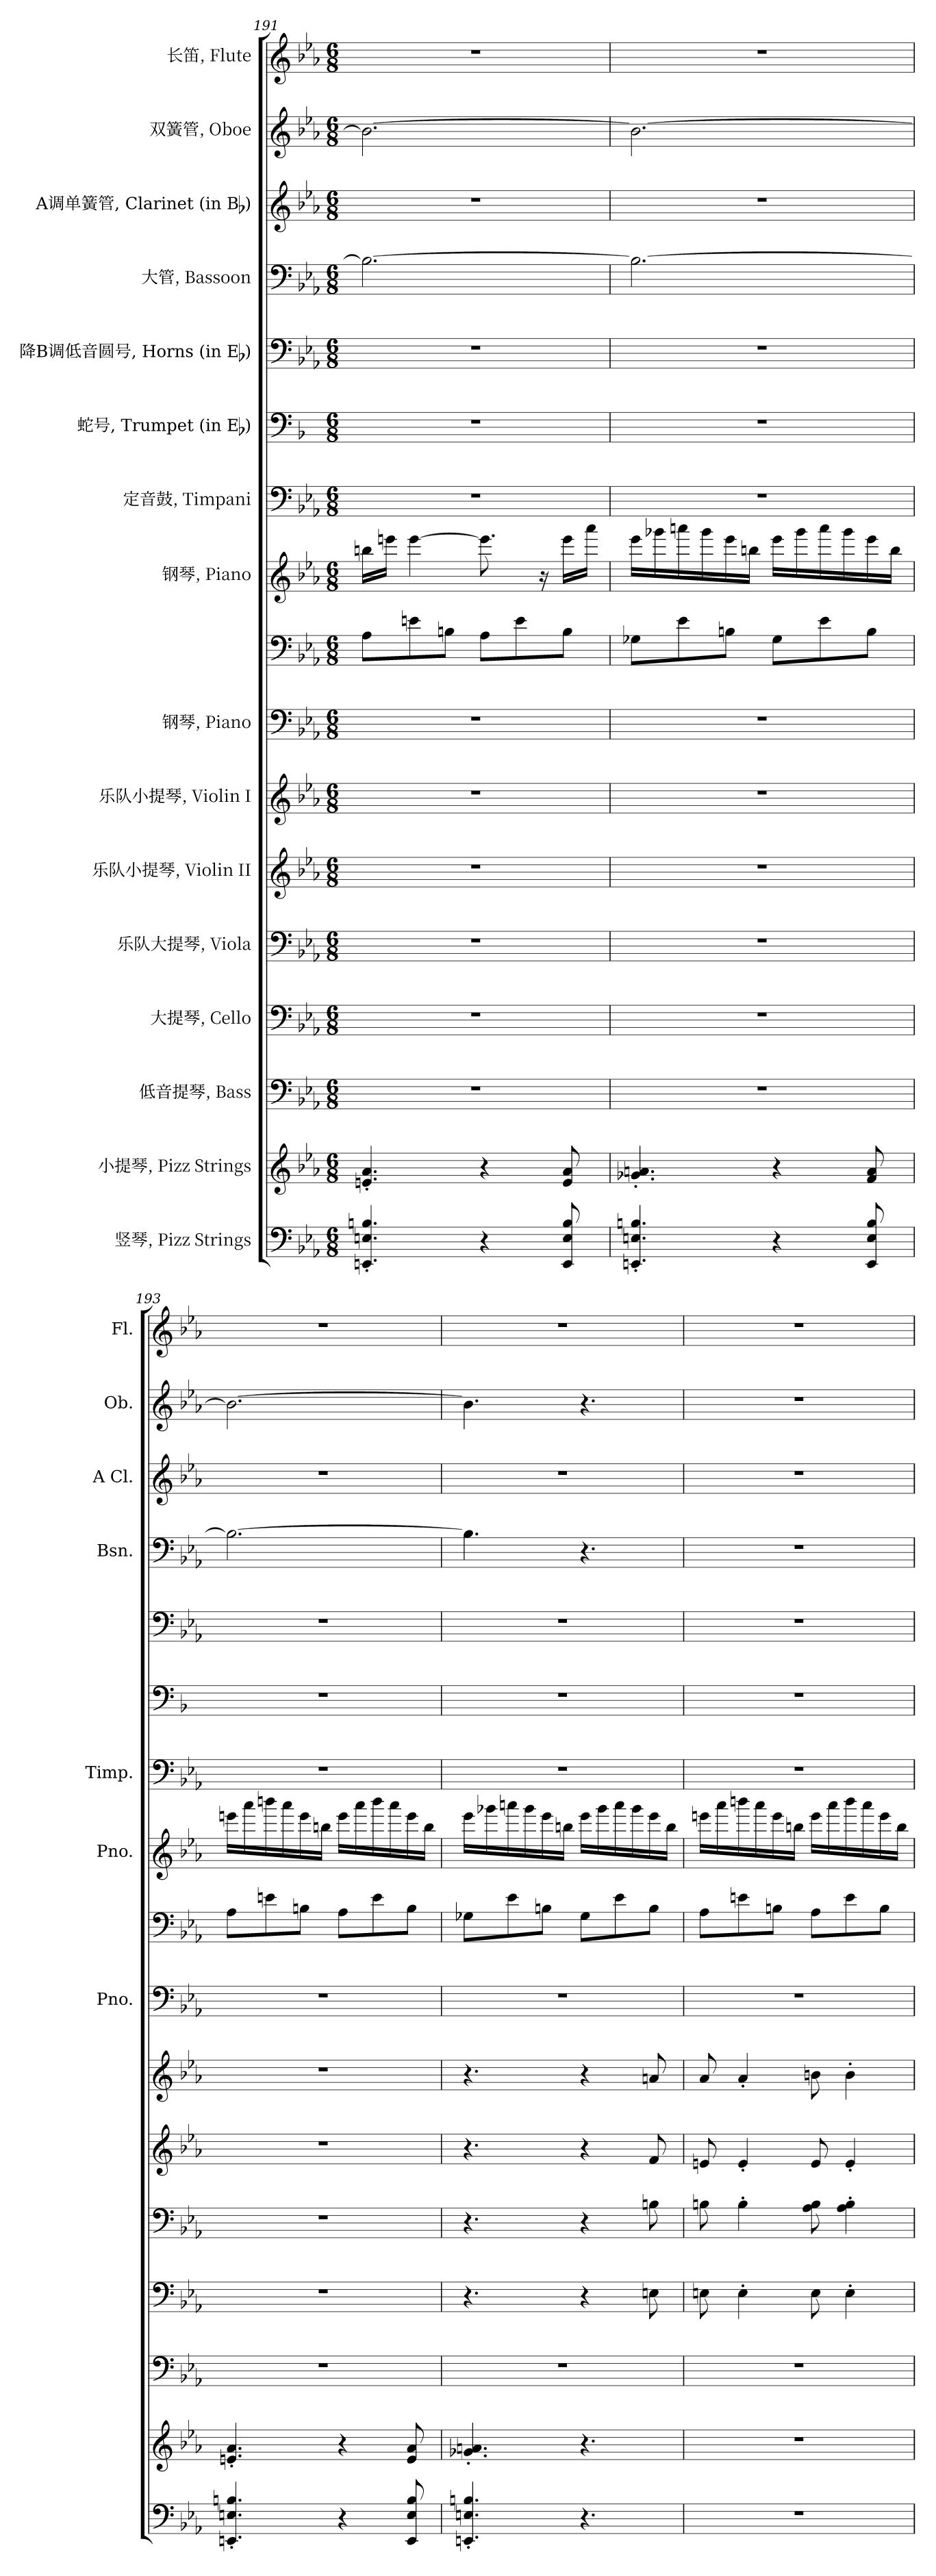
**kern	**kern	**kern	**kern	**kern	**kern	**kern	**kern	**kern	**kern	**kern	**kern	**kern	**kern	**kern	**kern	**kern
*part16	*part15	*part14	*part13	*part12	*part11	*part10	*part9	*part9	*part8	*part7	*part6	*part5	*part4	*part3	*part2	*part1
*staff17	*staff16	*staff15	*staff14	*staff13	*staff12	*staff11	*staff10	*staff9	*staff8	*staff7	*staff6	*staff5	*staff4	*staff3	*staff2	*staff1
*I"竖琴, Pizz Strings	*I"小提琴, Pizz Strings	*I"低音提琴, Bass	*I"大提琴, Cello	*I"乐队大提琴, Viola	*I"乐队小提琴, Violin II	*I"乐队小提琴, Violin I	*I"钢琴, Piano	*	*I"钢琴, Piano	*I"定音鼓, Timpani	*I"蛇号, Trumpet (in Eb)	*I"降B调低音圆号, Horns (in Eb)	*I"大管, Bassoon	*I"A调单簧管, Clarinet (in Bb)	*I"双簧管, Oboe	*I"长笛, Flute
*	*	*	*	*	*	*	*I'Pno.	*	*I'Pno.	*I'Timp.	*	*	*I'Bsn.	*I'A Cl.	*I'Ob.	*I'Fl.
!!LO:PB:g=z
*clefF4	*clefG2	*clefF4	*clefF4	*clefF4	*clefG2	*clefG2	*clefF4	*clefF4	*clefG2	*clefF4	*clefF4	*clefF4	*clefF4	*clefG2	*clefG2	*clefG2
*	*	*ITrd7c12	*	*	*	*	*	*	*	*	*ITrd1c2	*ITrd1c2	*	*ITrd2c3	*	*
*k[b-e-a-]	*k[b-e-a-]	*k[b-e-a-]	*k[b-e-a-]	*k[b-e-a-]	*k[b-e-a-]	*k[b-e-a-]	*k[b-e-a-]	*k[b-e-a-]	*k[b-e-a-]	*k[b-e-a-]	*k[b-e-a-]	*k[b-e-a-d-g-]	*k[b-e-a-]	*k[]	*k[b-e-a-]	*k[b-e-a-]
*M6/8	*M6/8	*M6/8	*M6/8	*M6/8	*M6/8	*M6/8	*M6/8	*M6/8	*M6/8	*M6/8	*M6/8	*M6/8	*M6/8	*M6/8	*M6/8	*M6/8
=191	=191	=191	=191	=191	=191	=191	=191	=191	=191	=191	=191	=191	=191	=191	=191	=191
4.EEn/' 4.En/' 4.Bn/'	4.en/' 4.a-/'	2.r	2.r	2.r	2.r	2.r	2.r	8A-\L	16bbn\LL	2.r	2.r	2.r	2.B\_	2.r	2.b\_	2.r
.	.	.	.	.	.	.	.	.	16eeen\JJ	.	.	.	.	.	.	.
.	.	.	.	.	.	.	.	8en\	[4eee\	.	.	.	.	.	.	.
.	.	.	.	.	.	.	.	8Bn\J	.	.	.	.	.	.	.	.
4r	4r	.	.	.	.	.	.	8A-\L	8.eee\]	.	.	.	.	.	.	.
.	.	.	.	.	.	.	.	8e\	.	.	.	.	.	.	.	.
.	.	.	.	.	.	.	.	.	16r	.	.	.	.	.	.	.
8EE/ 8E/ 8B/	8e/ 8a-/	.	.	.	.	.	.	8B\J	16eee\LL	.	.	.	.	.	.	.
.	.	.	.	.	.	.	.	.	16aaa-\JJ	.	.	.	.	.	.	.
=192	=192	=192	=192	=192	=192	=192	=192	=192	=192	=192	=192	=192	=192	=192	=192	=192
4.EEn/' 4.En/' 4.Bn/'	4.g-X/' 4.an/'	2.r	2.r	2.r	2.r	2.r	2.r	8G-X\L	16eee-\LL	2.r	2.r	2.r	2.B\_	2.r	2.b\_	2.r
.	.	.	.	.	.	.	.	.	16ggg-X\	.	.	.	.	.	.	.
.	.	.	.	.	.	.	.	8e-\	16aaan\	.	.	.	.	.	.	.
.	.	.	.	.	.	.	.	.	16ggg-\	.	.	.	.	.	.	.
.	.	.	.	.	.	.	.	8Bn\J	16eee-\	.	.	.	.	.	.	.
.	.	.	.	.	.	.	.	.	16bbn\JJ	.	.	.	.	.	.	.
4r	4r	.	.	.	.	.	.	8G-\L	16eee-\LL	.	.	.	.	.	.	.
.	.	.	.	.	.	.	.	.	16ggg-\	.	.	.	.	.	.	.
.	.	.	.	.	.	.	.	8e-\	16aaa\	.	.	.	.	.	.	.
.	.	.	.	.	.	.	.	.	16ggg-\	.	.	.	.	.	.	.
8EE/ 8E/ 8B/	8f/ 8a/	.	.	.	.	.	.	8B\J	16eee-\	.	.	.	.	.	.	.
.	.	.	.	.	.	.	.	.	16bb\JJ	.	.	.	.	.	.	.
!!LO:PB:g=z
=193	=193	=193	=193	=193	=193	=193	=193	=193	=193	=193	=193	=193	=193	=193	=193	=193
4.EEn/' 4.En/' 4.Bn/'	4.en/' 4.a-/'	2.r	2.r	2.r	2.r	2.r	2.r	8A-\L	16eeen\LL	2.r	2.r	2.r	2.B\_	2.r	2.b\_	2.r
.	.	.	.	.	.	.	.	.	16aaa-\	.	.	.	.	.	.	.
.	.	.	.	.	.	.	.	8en\	16bbbn\	.	.	.	.	.	.	.
.	.	.	.	.	.	.	.	.	16aaa-\	.	.	.	.	.	.	.
.	.	.	.	.	.	.	.	8Bn\J	16eee\	.	.	.	.	.	.	.
.	.	.	.	.	.	.	.	.	16bbn\JJ	.	.	.	.	.	.	.
4r	4r	.	.	.	.	.	.	8A-\L	16eee\LL	.	.	.	.	.	.	.
.	.	.	.	.	.	.	.	.	16aaa-\	.	.	.	.	.	.	.
.	.	.	.	.	.	.	.	8e\	16bbb\	.	.	.	.	.	.	.
.	.	.	.	.	.	.	.	.	16aaa-\	.	.	.	.	.	.	.
8EE/ 8E/ 8B/	8e/ 8a-/	.	.	.	.	.	.	8B\J	16eee\	.	.	.	.	.	.	.
.	.	.	.	.	.	.	.	.	16bb\JJ	.	.	.	.	.	.	.
=194	=194	=194	=194	=194	=194	=194	=194	=194	=194	=194	=194	=194	=194	=194	=194	=194
4.EEn/' 4.En/' 4.Bn/'	4.g-X/' 4.an/'	2.r	4.r	4.r	4.r	4.r	2.r	8G-X\L	16eee-\LL	2.r	2.r	2.r	4.B\]	2.r	4.b\]	2.r
.	.	.	.	.	.	.	.	.	16ggg-X\	.	.	.	.	.	.	.
.	.	.	.	.	.	.	.	8e-\	16aaan\	.	.	.	.	.	.	.
.	.	.	.	.	.	.	.	.	16ggg-\	.	.	.	.	.	.	.
.	.	.	.	.	.	.	.	8Bn\J	16eee-\	.	.	.	.	.	.	.
.	.	.	.	.	.	.	.	.	16bbn\JJ	.	.	.	.	.	.	.
4.r	4.r	.	4r	4r	4r	4r	.	8G-\L	16eee-\LL	.	.	.	4.r	.	4.r	.
.	.	.	.	.	.	.	.	.	16ggg-\	.	.	.	.	.	.	.
.	.	.	.	.	.	.	.	8e-\	16aaa\	.	.	.	.	.	.	.
.	.	.	.	.	.	.	.	.	16ggg-\	.	.	.	.	.	.	.
.	.	.	8En\	8Bn\	8f/	8an/	.	8B\J	16eee-\	.	.	.	.	.	.	.
.	.	.	.	.	.	.	.	.	16bb\JJ	.	.	.	.	.	.	.
!!LO:PB:g=z
=195	=195	=195	=195	=195	=195	=195	=195	=195	=195	=195	=195	=195	=195	=195	=195	=195
2.r	2.r	2.r	8En\	8Bn\	8en/	8a-/	2.r	8A-\L	16eeen\LL	2.r	2.r	2.r	2.r	2.r	2.r	2.r
.	.	.	.	.	.	.	.	.	16aaa-\	.	.	.	.	.	.	.
.	.	.	4E'\	4B'\	4e'/	4a-'/	.	8en\	16bbbn\	.	.	.	.	.	.	.
.	.	.	.	.	.	.	.	.	16aaa-\	.	.	.	.	.	.	.
.	.	.	.	.	.	.	.	8Bn\J	16eee\	.	.	.	.	.	.	.
.	.	.	.	.	.	.	.	.	16bbn\JJ	.	.	.	.	.	.	.
.	.	.	8E\	8A-\ 8B\	8e/	8bn\	.	8A-\L	16eee\LL	.	.	.	.	.	.	.
.	.	.	.	.	.	.	.	.	16aaa-\	.	.	.	.	.	.	.
.	.	.	4E'\	4A-\' 4B\'	4e'/	4b'\	.	8e\	16bbb\	.	.	.	.	.	.	.
.	.	.	.	.	.	.	.	.	16aaa-\	.	.	.	.	.	.	.
.	.	.	.	.	.	.	.	8B\J	16eee\	.	.	.	.	.	.	.
.	.	.	.	.	.	.	.	.	16bb\JJ	.	.	.	.	.	.	.
=	=	=	=	=	=	=	=	=	=	=	=	=	=	=	=	=
*-	*-	*-	*-	*-	*-	*-	*-	*-	*-	*-	*-	*-	*-	*-	*-	*-
